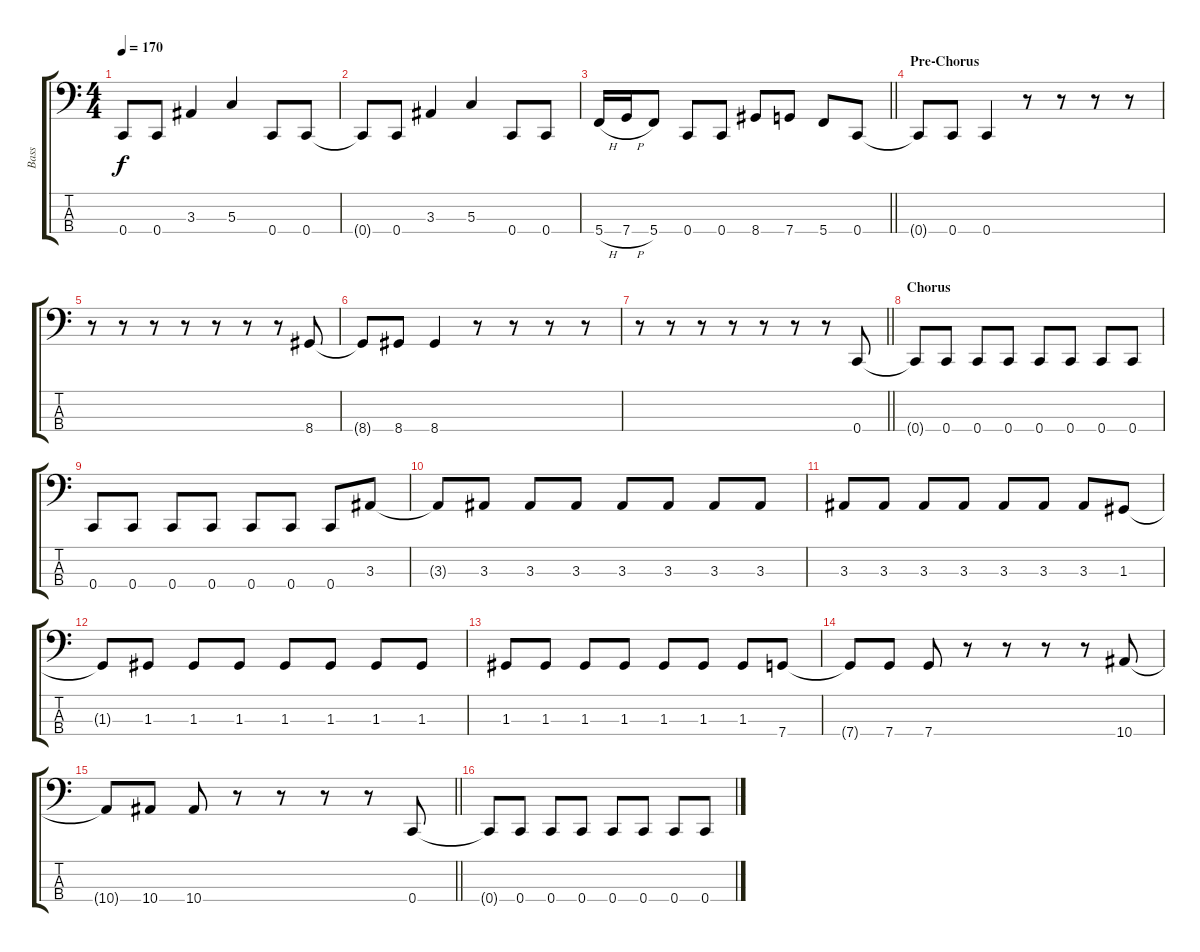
\track ("Bass" "Bass") {instrument electricbasspick}
\staff {score tabs}
\tuning (F2 C2 G1 C1) {hide}
\ts (4 4)
\tempo 170
\clef f4
\ks c
0.4{t}.8{dy f} 0.4.8 3.3.4 5.3.4 0.4.8 0.4.8 |
0.4{t}.8 0.4.8 3.3.4 5.3.4 0.4.8 0.4.8 |
\barLineRight lightlight
5.4{h}.16 7.4{h}.16 5.4.8 0.4.8 0.4.8 8.4.8 7.4.8 5.4.8 0.4.8 |
\section ("" "Pre-Chorus")
0.4{t}.8 0.4.8 0.4.4 r.8 r.8 r.8 r.8 |
r.8 r.8 r.8 r.8 r.8 r.8 r.8 8.4.8 |
8.4{t}.8 8.4.8 8.4.4 r.8 r.8 r.8 r.8 |
\barLineRight lightlight
r.8 r.8 r.8 r.8 r.8 r.8 r.8 0.4.8 |
\section ("" "Chorus")
0.4{t}.8 0.4.8 0.4.8 0.4.8 0.4.8 0.4.8 0.4.8 0.4.8 |
0.4.8 0.4.8 0.4.8 0.4.8 0.4.8 0.4.8 0.4.8 3.3.8 |
3.3{t}.8 3.3.8 3.3.8 3.3.8 3.3.8 3.3.8 3.3.8 3.3.8 |
3.3.8 3.3.8 3.3.8 3.3.8 3.3.8 3.3.8 3.3.8 1.3.8 |
1.3{t}.8 1.3.8 1.3.8 1.3.8 1.3.8 1.3.8 1.3.8 1.3.8 |
1.3.8 1.3.8 1.3.8 1.3.8 1.3.8 1.3.8 1.3.8 7.4.8 |
7.4{t}.8 7.4.8 7.4.8 r.8 r.8 r.8 r.8 10.4.8 |
\barLineRight lightlight
10.4{t}.8 10.4.8 10.4.8 r.8 r.8 r.8 r.8 0.4.8 |
0.4{t}.8 0.4.8 0.4.8 0.4.8 0.4.8 0.4.8 0.4.8 0.4.8
